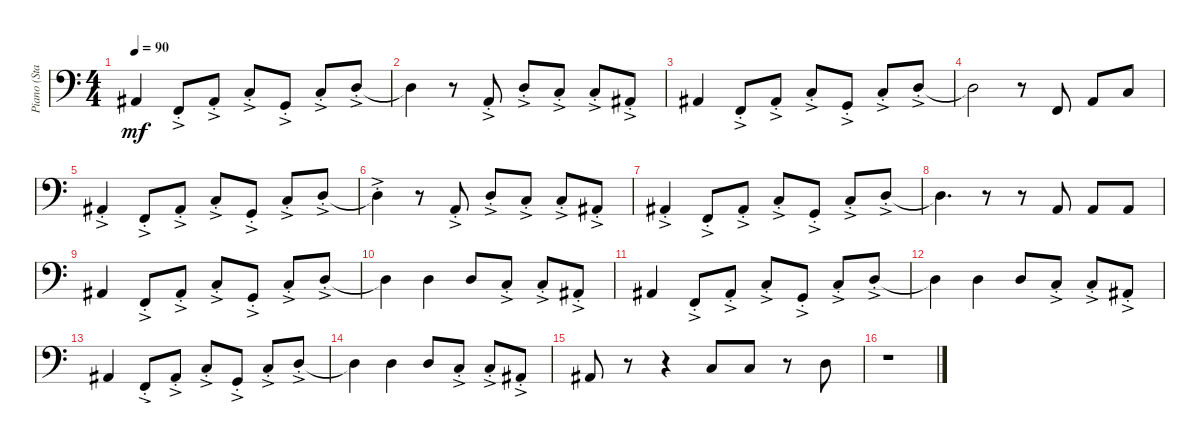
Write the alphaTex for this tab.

\track ("Piano (Staff 2)" "Piano (Sta") {instrument acousticgrandpiano}
\staff {score}
\tuning (E4 B3 G3 D3 A2 E2 B1) {hide}
\ts (4 4)
\tempo 90
\clef f4
\ks c
1.5.4{dy mf} 1.6{ac st}.8 1.5{ac st}.8 3.5{ac st}.8 3.6{ac st}.8 3.5{ac st}.8 0.4{ac st}.8 |
0.4{t}.4 r.8 0.5{ac st}.8 0.4{ac st}.8 3.5{ac st}.8 3.5{ac st}.8 1.5{ac st}.8 |
1.5.4 1.6{ac st}.8 1.5{ac st}.8 3.5{ac st}.8 3.6{ac st}.8 3.5{ac st}.8 0.4{ac st}.8 |
0.4{t}.2 r.8 1.6.8 0.5.8 3.5.8 |
1.5{ac st}.4 1.6{ac st}.8 1.5{ac st}.8 3.5{ac st}.8 3.6{ac st}.8 3.5{ac st}.8 0.4{ac st}.8 |
0.4{ac st t}.4 r.8 0.5{ac st}.8 0.4{ac st}.8 3.5{ac st}.8 3.5{ac st}.8 1.5{ac st}.8 |
1.5{ac st}.4 1.6{ac st}.8 1.5{ac st}.8 3.5{ac st}.8 3.6{ac st}.8 3.5{ac st}.8 0.4{ac st}.8 |
0.4{t}.4{d} r.8 r.8 0.5.8 0.5.8 0.5.8 |
1.5.4 1.6{ac st}.8 1.5{ac st}.8 3.5{ac st}.8 3.6{ac st}.8 3.5{ac st}.8 0.4{ac st}.8 |
0.4{t}.4 0.4.4 0.4.8 3.5{ac st}.8 3.5{ac st}.8 1.5{ac st}.8 |
1.5.4 1.6{ac st}.8 1.5{ac st}.8 3.5{ac st}.8 3.6{ac st}.8 3.5{ac st}.8 0.4{ac st}.8 |
0.4{t}.4 0.4.4 0.4.8 3.5{ac st}.8 3.5{ac st}.8 1.5{ac st}.8 |
1.5.4 1.6{ac st}.8 1.5{ac st}.8 3.5{ac st}.8 3.6{ac st}.8 3.5{ac st}.8 0.4{ac st}.8 |
0.4{t}.4 0.4.4 0.4.8 3.5{ac st}.8 3.5{ac st}.8 1.5{ac st}.8 |
1.5.8 r.8 r.4 3.5.8 3.5.8 r.8 0.4.8 |
r.1
